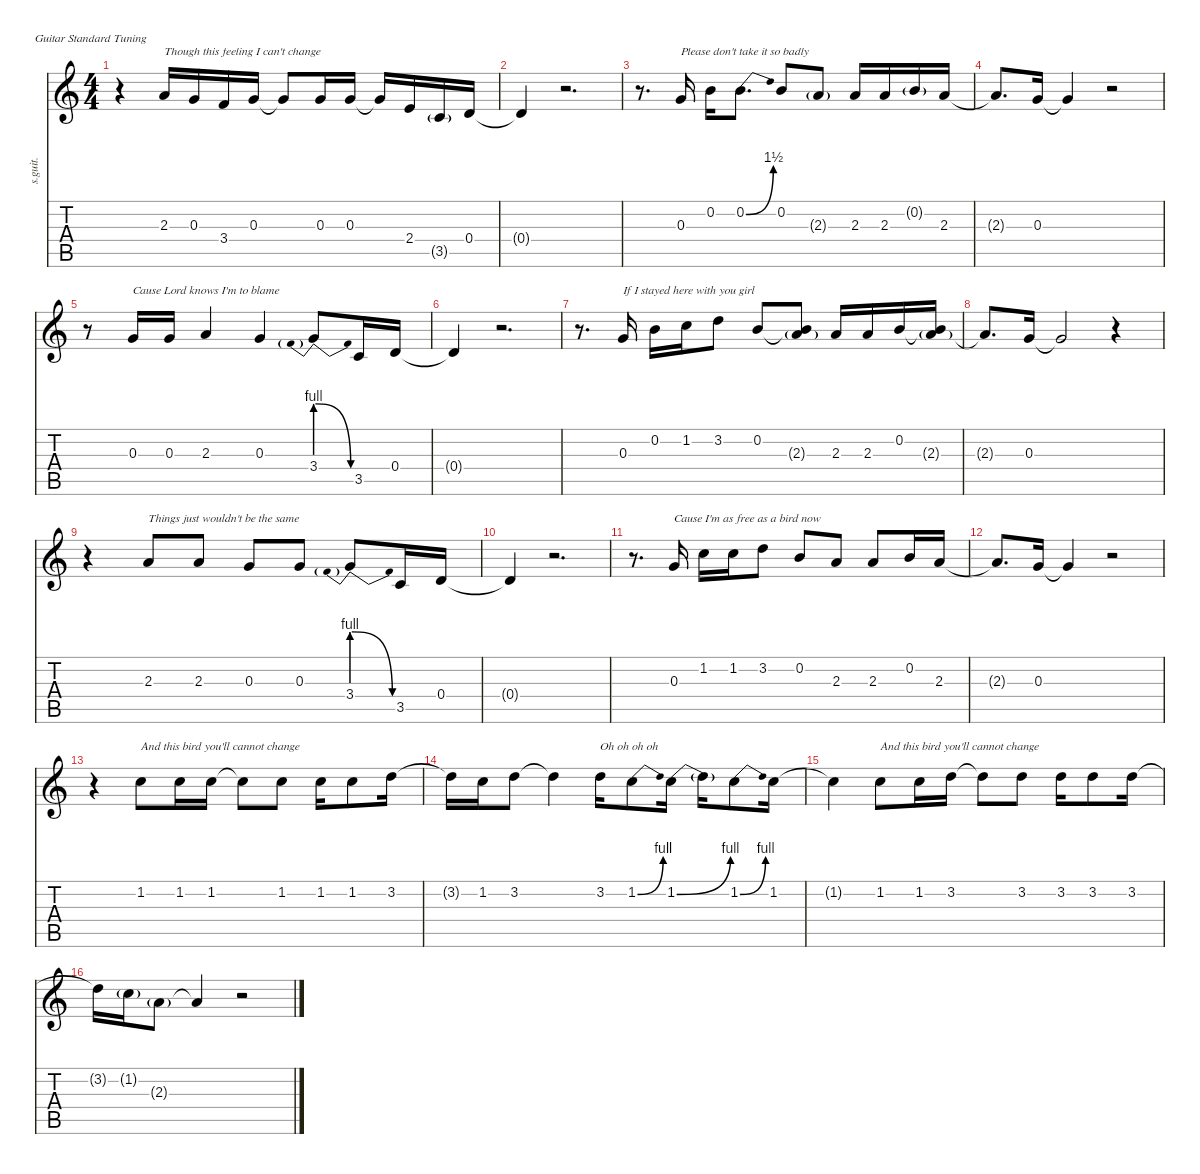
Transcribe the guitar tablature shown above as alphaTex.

\defaultSystemsLayout 4
\hideDynamics
\bracketExtendMode nobrackets
\track ("Ronnie Van Zant (Lead Vocals)" "s.guit.") {instrument lead6voice}
\staff {score tabs}
\tuning (E4 B3 G3 D3 A2 E2)
\displaytranspose 12
\ts (4 4)
\tempo (60 hide)
\clef g2
\ks c
r.4{dy f} 2.3.16{txt "Though this feeling I can't change" lyrics (0 "") lyrics (1 "") lyrics (2 "") lyrics (3 "") lyrics (4 "")} 0.3.16{lyrics (0 "") lyrics (1 "") lyrics (2 "") lyrics (3 "") lyrics (4 "")} 3.4.16{lyrics (0 "") lyrics (1 "") lyrics (2 "") lyrics (3 "") lyrics (4 "")} 0.3.16{lyrics (0 "") lyrics (1 "") lyrics (2 "") lyrics (3 "") lyrics (4 "")} 0.3{t}.8{lyrics (0 "") lyrics (1 "") lyrics (2 "") lyrics (3 "") lyrics (4 "")} 0.3.16{lyrics (0 "") lyrics (1 "") lyrics (2 "") lyrics (3 "") lyrics (4 "")} 0.3.16{lyrics (0 "") lyrics (1 "") lyrics (2 "") lyrics (3 "") lyrics (4 "")} 0.3{t}.16{lyrics (0 "") lyrics (1 "") lyrics (2 "") lyrics (3 "") lyrics (4 "")} 2.4.16{lyrics (0 "") lyrics (1 "") lyrics (2 "") lyrics (3 "") lyrics (4 "")} 3.5{g}.16{lyrics (0 "") lyrics (1 "") lyrics (2 "") lyrics (3 "") lyrics (4 "") dy mp} 0.4.16{lyrics (0 "") lyrics (1 "") lyrics (2 "") lyrics (3 "") lyrics (4 "") dy f} |
0.4{t}.4{lyrics (0 "") lyrics (1 "") lyrics (2 "") lyrics (3 "") lyrics (4 "")} r.2{d} |
r.8{d} 0.3.16{txt "Please don't take it so badly" lyrics (0 "") lyrics (1 "") lyrics (2 "") lyrics (3 "") lyrics (4 "")} 0.2.16{lyrics (0 "") lyrics (1 "") lyrics (2 "") lyrics (3 "") lyrics (4 "")} 0.2{be (bend 0 0 30 6)}.8{d lyrics (0 "") lyrics (1 "") lyrics (2 "") lyrics (3 "") lyrics (4 "")} 0.2.8{lyrics (0 "") lyrics (1 "") lyrics (2 "") lyrics (3 "") lyrics (4 "")} 2.3{g}.8{lyrics (0 "") lyrics (1 "") lyrics (2 "") lyrics (3 "") lyrics (4 "") dy mp} 2.3.16{lyrics (0 "") lyrics (1 "") lyrics (2 "") lyrics (3 "") lyrics (4 "") dy f} 2.3.16{lyrics (0 "") lyrics (1 "") lyrics (2 "") lyrics (3 "") lyrics (4 "")} 0.2{g}.16{lyrics (0 "") lyrics (1 "") lyrics (2 "") lyrics (3 "") lyrics (4 "") dy mp} 2.3.16{lyrics (0 "") lyrics (1 "") lyrics (2 "") lyrics (3 "") lyrics (4 "") dy f} |
2.3{t}.8{d lyrics (0 "") lyrics (1 "") lyrics (2 "") lyrics (3 "") lyrics (4 "")} 0.3.16{lyrics (0 "") lyrics (1 "") lyrics (2 "") lyrics (3 "") lyrics (4 "")} 0.3{t}.4{lyrics (0 "") lyrics (1 "") lyrics (2 "") lyrics (3 "") lyrics (4 "")} r.2 |
r.8 0.3.16{txt "Cause Lord knows I'm to blame" lyrics (0 "") lyrics (1 "") lyrics (2 "") lyrics (3 "") lyrics (4 "")} 0.3.16{lyrics (0 "") lyrics (1 "") lyrics (2 "") lyrics (3 "") lyrics (4 "")} 2.3.4{lyrics (0 "") lyrics (1 "") lyrics (2 "") lyrics (3 "") lyrics (4 "")} 0.3.4{lyrics (0 "") lyrics (1 "") lyrics (2 "") lyrics (3 "") lyrics (4 "")} 3.4{be (prebendrelease 0 4 40.199999999999996 0)}.8{lyrics (0 "") lyrics (1 "") lyrics (2 "") lyrics (3 "") lyrics (4 "")} 3.5.16{lyrics (0 "") lyrics (1 "") lyrics (2 "") lyrics (3 "") lyrics (4 "")} 0.4.16{lyrics (0 "") lyrics (1 "") lyrics (2 "") lyrics (3 "") lyrics (4 "")} |
0.4{t}.4{lyrics (0 "") lyrics (1 "") lyrics (2 "") lyrics (3 "") lyrics (4 "")} r.2{d} |
r.8{d} 0.3.16{txt "If I stayed here with you girl" lyrics (0 "") lyrics (1 "") lyrics (2 "") lyrics (3 "") lyrics (4 "")} 0.2.16{lyrics (0 "") lyrics (1 "") lyrics (2 "") lyrics (3 "") lyrics (4 "")} 1.2.16{lyrics (0 "") lyrics (1 "") lyrics (2 "") lyrics (3 "") lyrics (4 "")} 3.2.8{lyrics (0 "") lyrics (1 "") lyrics (2 "") lyrics (3 "") lyrics (4 "")} 0.2.8{lyrics (0 "") lyrics (1 "") lyrics (2 "") lyrics (3 "") lyrics (4 "")} (0.2{t} 2.3{g}).8{lyrics (0 "") lyrics (1 "") lyrics (2 "") lyrics (3 "") lyrics (4 "")} 2.3.16{lyrics (0 "") lyrics (1 "") lyrics (2 "") lyrics (3 "") lyrics (4 "")} 2.3.16{lyrics (0 "") lyrics (1 "") lyrics (2 "") lyrics (3 "") lyrics (4 "")} 0.2.16{lyrics (0 "") lyrics (1 "") lyrics (2 "") lyrics (3 "") lyrics (4 "")} (0.2{t} 2.3{g}).16{lyrics (0 "") lyrics (1 "") lyrics (2 "") lyrics (3 "") lyrics (4 "")} |
2.3{t}.8{d lyrics (0 "") lyrics (1 "") lyrics (2 "") lyrics (3 "") lyrics (4 "")} 0.3.16{lyrics (0 "") lyrics (1 "") lyrics (2 "") lyrics (3 "") lyrics (4 "")} 0.3{t}.2{lyrics (0 "") lyrics (1 "") lyrics (2 "") lyrics (3 "") lyrics (4 "")} r.4 |
r.4 2.3.8{txt "Things just wouldn't be the same" lyrics (0 "") lyrics (1 "") lyrics (2 "") lyrics (3 "") lyrics (4 "")} 2.3.8{lyrics (0 "") lyrics (1 "") lyrics (2 "") lyrics (3 "") lyrics (4 "")} 0.3.8{lyrics (0 "") lyrics (1 "") lyrics (2 "") lyrics (3 "") lyrics (4 "")} 0.3.8{lyrics (0 "") lyrics (1 "") lyrics (2 "") lyrics (3 "") lyrics (4 "")} 3.4{be (prebendrelease 0 4 40.199999999999996 0)}.8{lyrics (0 "") lyrics (1 "") lyrics (2 "") lyrics (3 "") lyrics (4 "")} 3.5.16{lyrics (0 "") lyrics (1 "") lyrics (2 "") lyrics (3 "") lyrics (4 "")} 0.4.16{lyrics (0 "") lyrics (1 "") lyrics (2 "") lyrics (3 "") lyrics (4 "")} |
0.4{t}.4{lyrics (0 "") lyrics (1 "") lyrics (2 "") lyrics (3 "") lyrics (4 "")} r.2{d} |
r.8{d} 0.3.16{txt "Cause I'm as free as a bird now" lyrics (0 "") lyrics (1 "") lyrics (2 "") lyrics (3 "") lyrics (4 "")} 1.2.16{lyrics (0 "") lyrics (1 "") lyrics (2 "") lyrics (3 "") lyrics (4 "")} 1.2.16{lyrics (0 "") lyrics (1 "") lyrics (2 "") lyrics (3 "") lyrics (4 "")} 3.2.8{lyrics (0 "") lyrics (1 "") lyrics (2 "") lyrics (3 "") lyrics (4 "")} 0.2.8{lyrics (0 "") lyrics (1 "") lyrics (2 "") lyrics (3 "") lyrics (4 "")} 2.3.8{lyrics (0 "") lyrics (1 "") lyrics (2 "") lyrics (3 "") lyrics (4 "")} 2.3.8{lyrics (0 "") lyrics (1 "") lyrics (2 "") lyrics (3 "") lyrics (4 "")} 0.2.16{lyrics (0 "") lyrics (1 "") lyrics (2 "") lyrics (3 "") lyrics (4 "")} 2.3.16{lyrics (0 "") lyrics (1 "") lyrics (2 "") lyrics (3 "") lyrics (4 "")} |
2.3{t}.8{d lyrics (0 "") lyrics (1 "") lyrics (2 "") lyrics (3 "") lyrics (4 "")} 0.3.16{lyrics (0 "") lyrics (1 "") lyrics (2 "") lyrics (3 "") lyrics (4 "")} 0.3{t}.4{lyrics (0 "") lyrics (1 "") lyrics (2 "") lyrics (3 "") lyrics (4 "")} r.2 |
r.4 1.2.8{txt "And this bird you'll cannot change" lyrics (0 "") lyrics (1 "") lyrics (2 "") lyrics (3 "") lyrics (4 "")} 1.2.16{lyrics (0 "") lyrics (1 "") lyrics (2 "") lyrics (3 "") lyrics (4 "")} 1.2.16{lyrics (0 "") lyrics (1 "") lyrics (2 "") lyrics (3 "") lyrics (4 "")} 1.2{t}.8{lyrics (0 "") lyrics (1 "") lyrics (2 "") lyrics (3 "") lyrics (4 "")} 1.2.8{lyrics (0 "") lyrics (1 "") lyrics (2 "") lyrics (3 "") lyrics (4 "")} 1.2.16{lyrics (0 "") lyrics (1 "") lyrics (2 "") lyrics (3 "") lyrics (4 "")} 1.2.8{lyrics (0 "") lyrics (1 "") lyrics (2 "") lyrics (3 "") lyrics (4 "")} 3.2.16{lyrics (0 "") lyrics (1 "") lyrics (2 "") lyrics (3 "") lyrics (4 "")} |
3.2{t}.16{lyrics (0 "") lyrics (1 "") lyrics (2 "") lyrics (3 "") lyrics (4 "")} 1.2.16{lyrics (0 "") lyrics (1 "") lyrics (2 "") lyrics (3 "") lyrics (4 "")} 3.2.8{lyrics (0 "") lyrics (1 "") lyrics (2 "") lyrics (3 "") lyrics (4 "")} 3.2{t}.4{lyrics (0 "") lyrics (1 "") lyrics (2 "") lyrics (3 "") lyrics (4 "")} 3.2.16{txt "Oh oh oh oh" lyrics (0 "") lyrics (1 "") lyrics (2 "") lyrics (3 "") lyrics (4 "")} 1.2{be (bend 0 0 30 4)}.8{lyrics (0 "") lyrics (1 "") lyrics (2 "") lyrics (3 "") lyrics (4 "")} 1.2{be (bend 0 0 30 4)}.16{lyrics (0 "") lyrics (1 "") lyrics (2 "") lyrics (3 "") lyrics (4 "")} 1.2{t}.16{lyrics (0 "") lyrics (1 "") lyrics (2 "") lyrics (3 "") lyrics (4 "")} 1.2{be (bend 0 0 30 4)}.8{lyrics (0 "") lyrics (1 "") lyrics (2 "") lyrics (3 "") lyrics (4 "")} 1.2.16{lyrics (0 "") lyrics (1 "") lyrics (2 "") lyrics (3 "") lyrics (4 "")} |
1.2{t}.4{lyrics (0 "") lyrics (1 "") lyrics (2 "") lyrics (3 "") lyrics (4 "")} 1.2.8{txt "And this bird you'll cannot change" lyrics (0 "") lyrics (1 "") lyrics (2 "") lyrics (3 "") lyrics (4 "")} 1.2.16{lyrics (0 "") lyrics (1 "") lyrics (2 "") lyrics (3 "") lyrics (4 "")} 3.2.16{lyrics (0 "") lyrics (1 "") lyrics (2 "") lyrics (3 "") lyrics (4 "")} 3.2{t}.8{lyrics (0 "") lyrics (1 "") lyrics (2 "") lyrics (3 "") lyrics (4 "")} 3.2.8{lyrics (0 "") lyrics (1 "") lyrics (2 "") lyrics (3 "") lyrics (4 "")} 3.2.16{lyrics (0 "") lyrics (1 "") lyrics (2 "") lyrics (3 "") lyrics (4 "")} 3.2.8{lyrics (0 "") lyrics (1 "") lyrics (2 "") lyrics (3 "") lyrics (4 "")} 3.2.16{lyrics (0 "") lyrics (1 "") lyrics (2 "") lyrics (3 "") lyrics (4 "")} |
3.2{t}.16{lyrics (0 "") lyrics (1 "") lyrics (2 "") lyrics (3 "") lyrics (4 "")} 1.2{g}.16{lyrics (0 "") lyrics (1 "") lyrics (2 "") lyrics (3 "") lyrics (4 "") dy mp} 2.3{g}.8{lyrics (0 "") lyrics (1 "") lyrics (2 "") lyrics (3 "") lyrics (4 "")} 2.3{t}.4{lyrics (0 "") lyrics (1 "") lyrics (2 "") lyrics (3 "") lyrics (4 "") dy f} r.2
